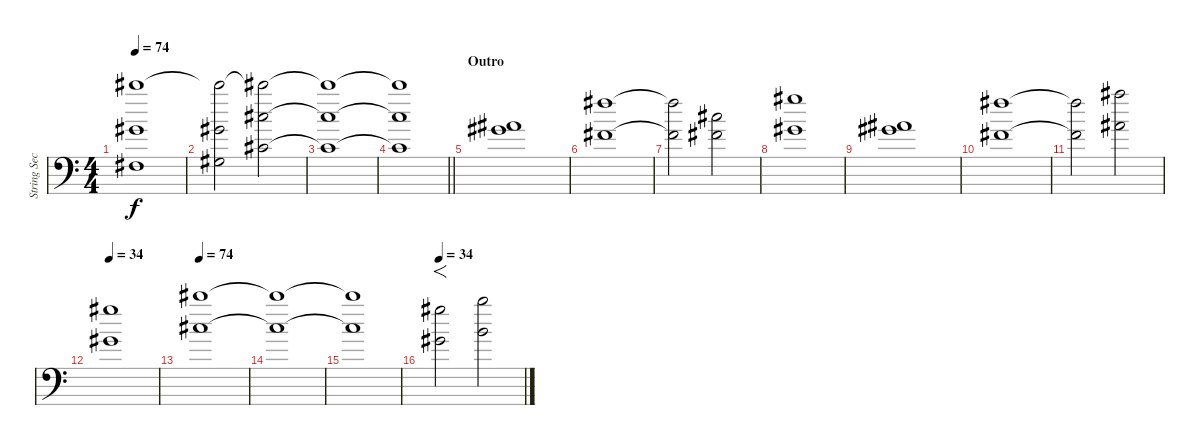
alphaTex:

\track ("String Section" "String Sec") {instrument stringensemble1}
\staff {score}
\tuning (G3 D3 Bb2 F2 C2 G1 D1) {hide}
\ts (4 4)
\tempo 74
\clef f4
\ks c
(30.1{t} 18.2 8.3{t}).1{dy f} |
(30.1{t} 18.2 15.4).2{volume 0} (30.1{t} 23.2 20.4).2 |
(30.1{t} 23.2{t} 20.4{t}).1 |
\barLineRight lightlight
(30.1{t} 23.2{t} 20.4{t}).1 |
\section ("" "Outro")
(13.1 20.2).1{volume 5} |
(23.1 16.2).1 |
(23.1{t} 16.2{t}).2 (18.1 16.2).2 |
(25.1 18.2).1{volume 2} |
(13.1 20.2).1{volume 7} |
(23.1 16.2).1 |
(23.1{t} 16.2{t}).2 (27.1 20.2).2 |
\tempo 34
(25.1 18.2).1{volume 0} |
\tempo 74
(30.1 27.3).1{volume 4} |
(30.1{t} 27.3{t}).1 |
(30.1{t} 27.3{t}).1 |
\tempo 34
(25.1 22.3).2{f} (28.1 25.3).2
